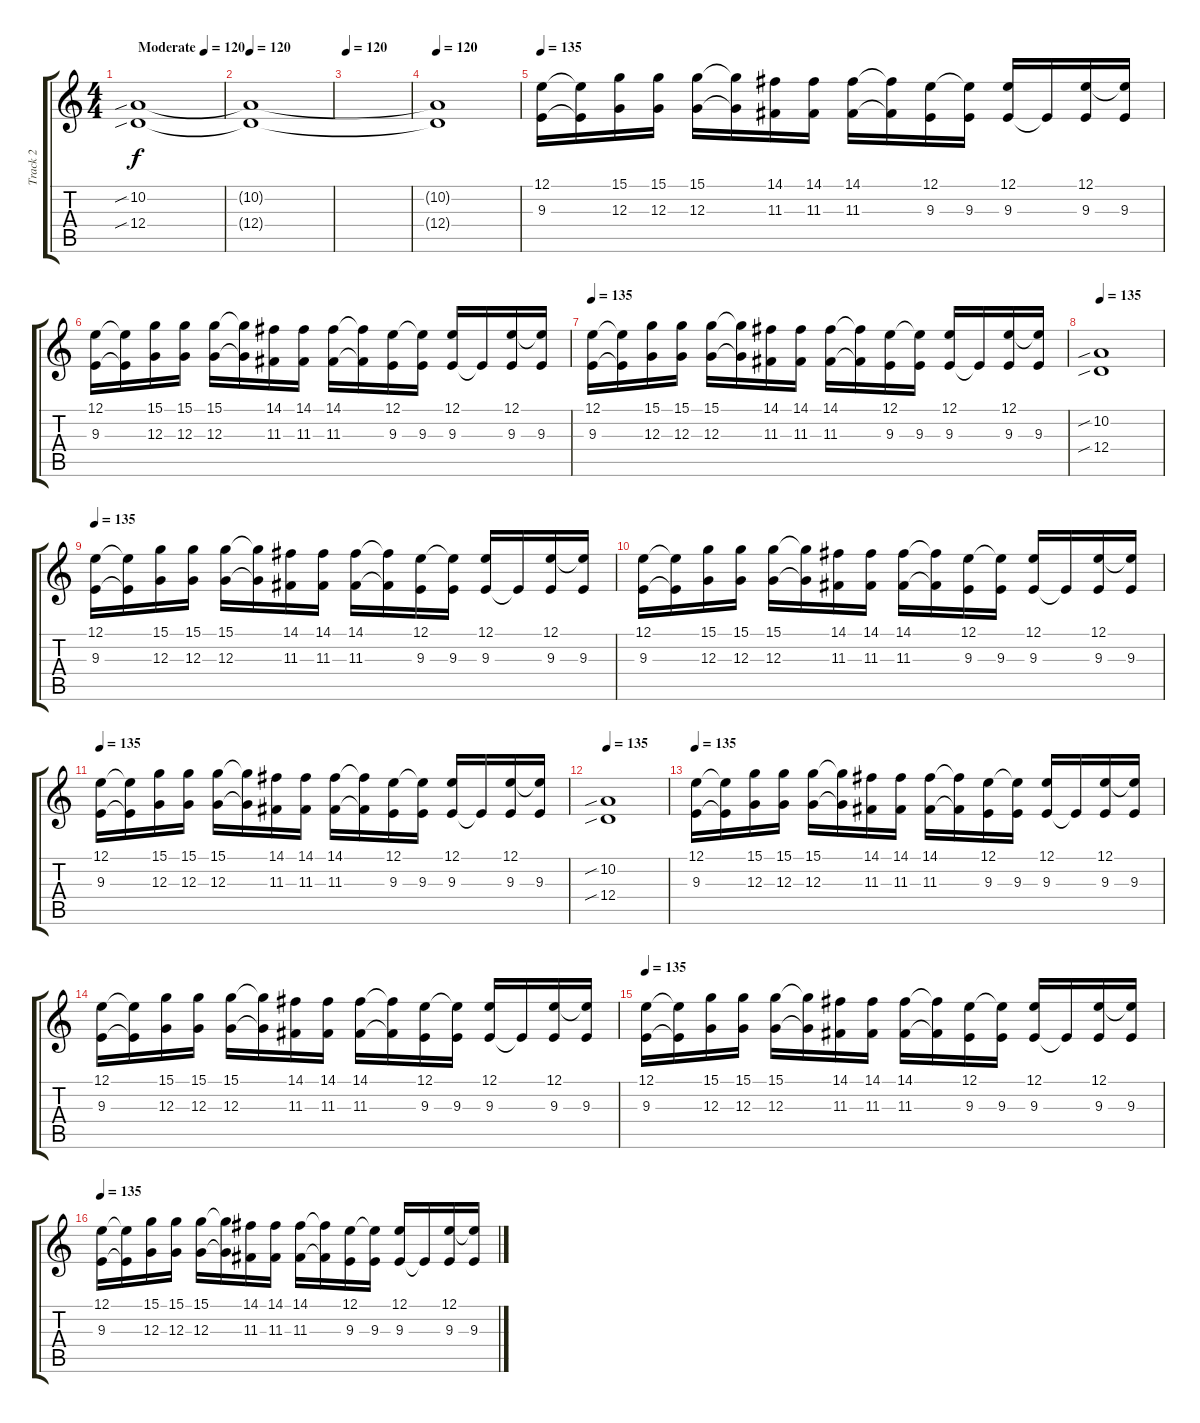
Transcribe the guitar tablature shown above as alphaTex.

\track ("Track 2" "Track 2") {instrument bagpipe}
\staff {score tabs}
\tuning (E4 B3 G3 D3 A2 E2) {hide}
\ts (4 4)
\tempo (120 "Moderate")
\clef g2
\ks c
(10.2{sib} 12.4{sib}).1{dy f instrument bagpipe} |
\tempo 120
(10.2{t} 12.4{t}).1 |
\tempo 120
|
\tempo 120
(10.2{t} 12.4{t}).1 |
\tempo 135
(12.1 9.3).16 (12.1{t} 9.3{t}).16 (15.1 12.3).16 (15.1 12.3).16 (15.1 12.3).16 (15.1{t} 12.3{t}).16 (14.1 11.3).16 (14.1 11.3).16 (14.1 11.3).16 (14.1{t} 11.3{t}).16 (12.1 9.3).16 (12.1{t} 9.3).16 (12.1 9.3).16 9.3{t}.16 (12.1 9.3).16 (12.1{t} 9.3).16 |
(12.1 9.3).16 (12.1{t} 9.3{t}).16 (15.1 12.3).16 (15.1 12.3).16 (15.1 12.3).16 (15.1{t} 12.3{t}).16 (14.1 11.3).16 (14.1 11.3).16 (14.1 11.3).16 (14.1{t} 11.3{t}).16 (12.1 9.3).16 (12.1{t} 9.3).16 (12.1 9.3).16 9.3{t}.16 (12.1 9.3).16 (12.1{t} 9.3).16 |
\tempo 135
(12.1 9.3).16 (12.1{t} 9.3{t}).16 (15.1 12.3).16 (15.1 12.3).16 (15.1 12.3).16 (15.1{t} 12.3{t}).16 (14.1 11.3).16 (14.1 11.3).16 (14.1 11.3).16 (14.1{t} 11.3{t}).16 (12.1 9.3).16 (12.1{t} 9.3).16 (12.1 9.3).16 9.3{t}.16 (12.1 9.3).16 (12.1{t} 9.3).16 |
\tempo 135
(10.2{sib} 12.4{sib}).1 |
\tempo 135
(12.1 9.3).16 (12.1{t} 9.3{t}).16 (15.1 12.3).16 (15.1 12.3).16 (15.1 12.3).16 (15.1{t} 12.3{t}).16 (14.1 11.3).16 (14.1 11.3).16 (14.1 11.3).16 (14.1{t} 11.3{t}).16 (12.1 9.3).16 (12.1{t} 9.3).16 (12.1 9.3).16 9.3{t}.16 (12.1 9.3).16 (12.1{t} 9.3).16 |
(12.1 9.3).16 (12.1{t} 9.3{t}).16 (15.1 12.3).16 (15.1 12.3).16 (15.1 12.3).16 (15.1{t} 12.3{t}).16 (14.1 11.3).16 (14.1 11.3).16 (14.1 11.3).16 (14.1{t} 11.3{t}).16 (12.1 9.3).16 (12.1{t} 9.3).16 (12.1 9.3).16 9.3{t}.16 (12.1 9.3).16 (12.1{t} 9.3).16 |
\tempo 135
(12.1 9.3).16 (12.1{t} 9.3{t}).16 (15.1 12.3).16 (15.1 12.3).16 (15.1 12.3).16 (15.1{t} 12.3{t}).16 (14.1 11.3).16 (14.1 11.3).16 (14.1 11.3).16 (14.1{t} 11.3{t}).16 (12.1 9.3).16 (12.1{t} 9.3).16 (12.1 9.3).16 9.3{t}.16 (12.1 9.3).16 (12.1{t} 9.3).16 |
\tempo 135
(10.2{sib} 12.4{sib}).1 |
\tempo 135
(12.1 9.3).16 (12.1{t} 9.3{t}).16 (15.1 12.3).16 (15.1 12.3).16 (15.1 12.3).16 (15.1{t} 12.3{t}).16 (14.1 11.3).16 (14.1 11.3).16 (14.1 11.3).16 (14.1{t} 11.3{t}).16 (12.1 9.3).16 (12.1{t} 9.3).16 (12.1 9.3).16 9.3{t}.16 (12.1 9.3).16 (12.1{t} 9.3).16 |
(12.1 9.3).16 (12.1{t} 9.3{t}).16 (15.1 12.3).16 (15.1 12.3).16 (15.1 12.3).16 (15.1{t} 12.3{t}).16 (14.1 11.3).16 (14.1 11.3).16 (14.1 11.3).16 (14.1{t} 11.3{t}).16 (12.1 9.3).16 (12.1{t} 9.3).16 (12.1 9.3).16 9.3{t}.16 (12.1 9.3).16 (12.1{t} 9.3).16 |
\tempo 135
(12.1 9.3).16 (12.1{t} 9.3{t}).16 (15.1 12.3).16 (15.1 12.3).16 (15.1 12.3).16 (15.1{t} 12.3{t}).16 (14.1 11.3).16 (14.1 11.3).16 (14.1 11.3).16 (14.1{t} 11.3{t}).16 (12.1 9.3).16 (12.1{t} 9.3).16 (12.1 9.3).16 9.3{t}.16 (12.1 9.3).16 (12.1{t} 9.3).16 |
\tempo 135
(12.1 9.3).16 (12.1{t} 9.3{t}).16 (15.1 12.3).16 (15.1 12.3).16 (15.1 12.3).16 (15.1{t} 12.3{t}).16 (14.1 11.3).16 (14.1 11.3).16 (14.1 11.3).16 (14.1{t} 11.3{t}).16 (12.1 9.3).16 (12.1{t} 9.3).16 (12.1 9.3).16 9.3{t}.16 (12.1 9.3).16 (12.1{t} 9.3).16
